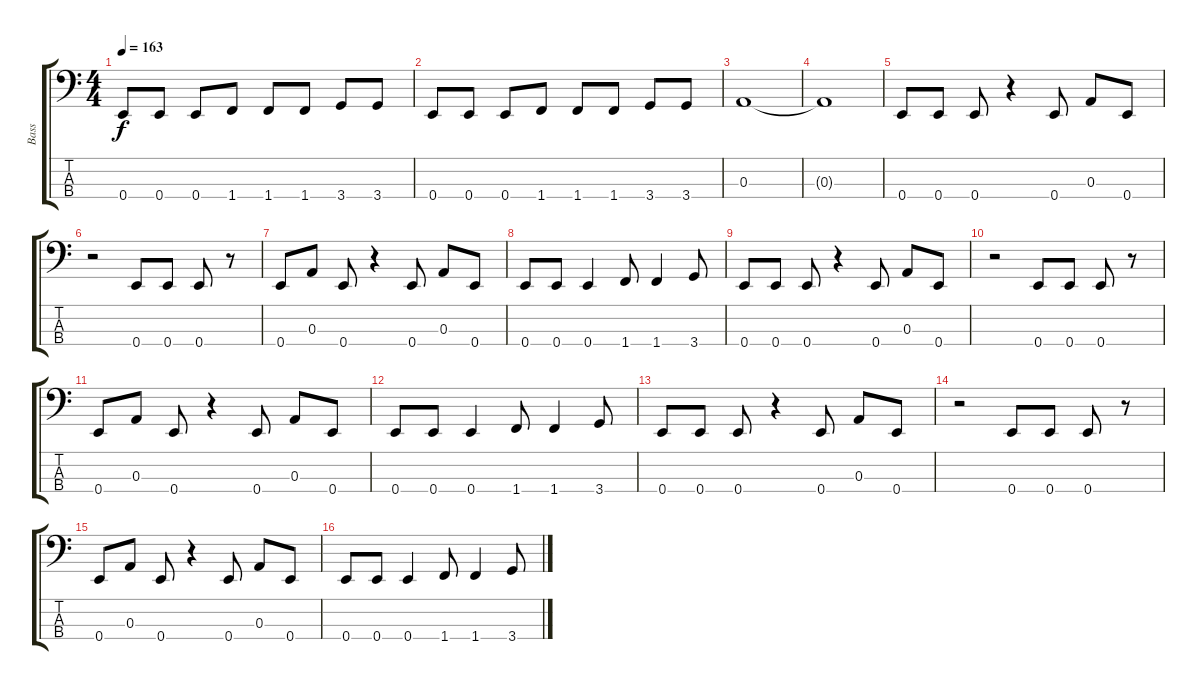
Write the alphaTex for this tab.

\track ("Bass" "Bass") {instrument electricbasspick}
\staff {score tabs}
\tuning (G2 D2 A1 E1) {hide}
\ts (4 4)
\tempo 163
\clef f4
\ks c
0.4.8{dy f} 0.4.8 0.4.8 1.4.8 1.4.8 1.4.8 3.4.8 3.4.8 |
0.4.8 0.4.8 0.4.8 1.4.8 1.4.8 1.4.8 3.4.8 3.4.8 |
0.3.1 |
0.3{t}.1 |
0.4.8 0.4.8 0.4.8 r.4 0.4.8 0.3.8 0.4.8 |
r.2 0.4.8 0.4.8 0.4.8 r.8 |
0.4.8 0.3.8 0.4.8 r.4 0.4.8 0.3.8 0.4.8 |
0.4.8 0.4.8 0.4.4 1.4.8 1.4.4 3.4.8 |
0.4.8 0.4.8 0.4.8 r.4 0.4.8 0.3.8 0.4.8 |
r.2 0.4.8 0.4.8 0.4.8 r.8 |
0.4.8 0.3.8 0.4.8 r.4 0.4.8 0.3.8 0.4.8 |
0.4.8 0.4.8 0.4.4 1.4.8 1.4.4 3.4.8 |
0.4.8 0.4.8 0.4.8 r.4 0.4.8 0.3.8 0.4.8 |
r.2 0.4.8 0.4.8 0.4.8 r.8 |
0.4.8 0.3.8 0.4.8 r.4 0.4.8 0.3.8 0.4.8 |
0.4.8 0.4.8 0.4.4 1.4.8 1.4.4 3.4.8
